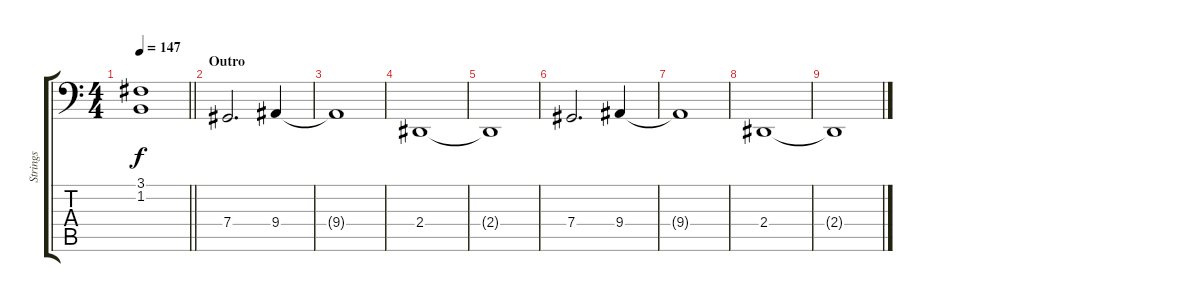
\track ("Strings" "Strings") {instrument stringensemble1}
\staff {score tabs}
\tuning (Eb3 Bb2 Gb2 Db2 Ab1 Eb1) {hide}
\ts (4 4)
\tempo 147
\clef f4
\barLineRight lightlight
\ks c
(3.1 1.2).1{dy f} |
\section ("" "Outro")
7.4.2{d} 9.4.4 |
9.4{t}.1 |
2.4.1 |
2.4{t}.1 |
7.4.2{d} 9.4.4 |
9.4{t}.1 |
2.4.1 |
2.4{t}.1
